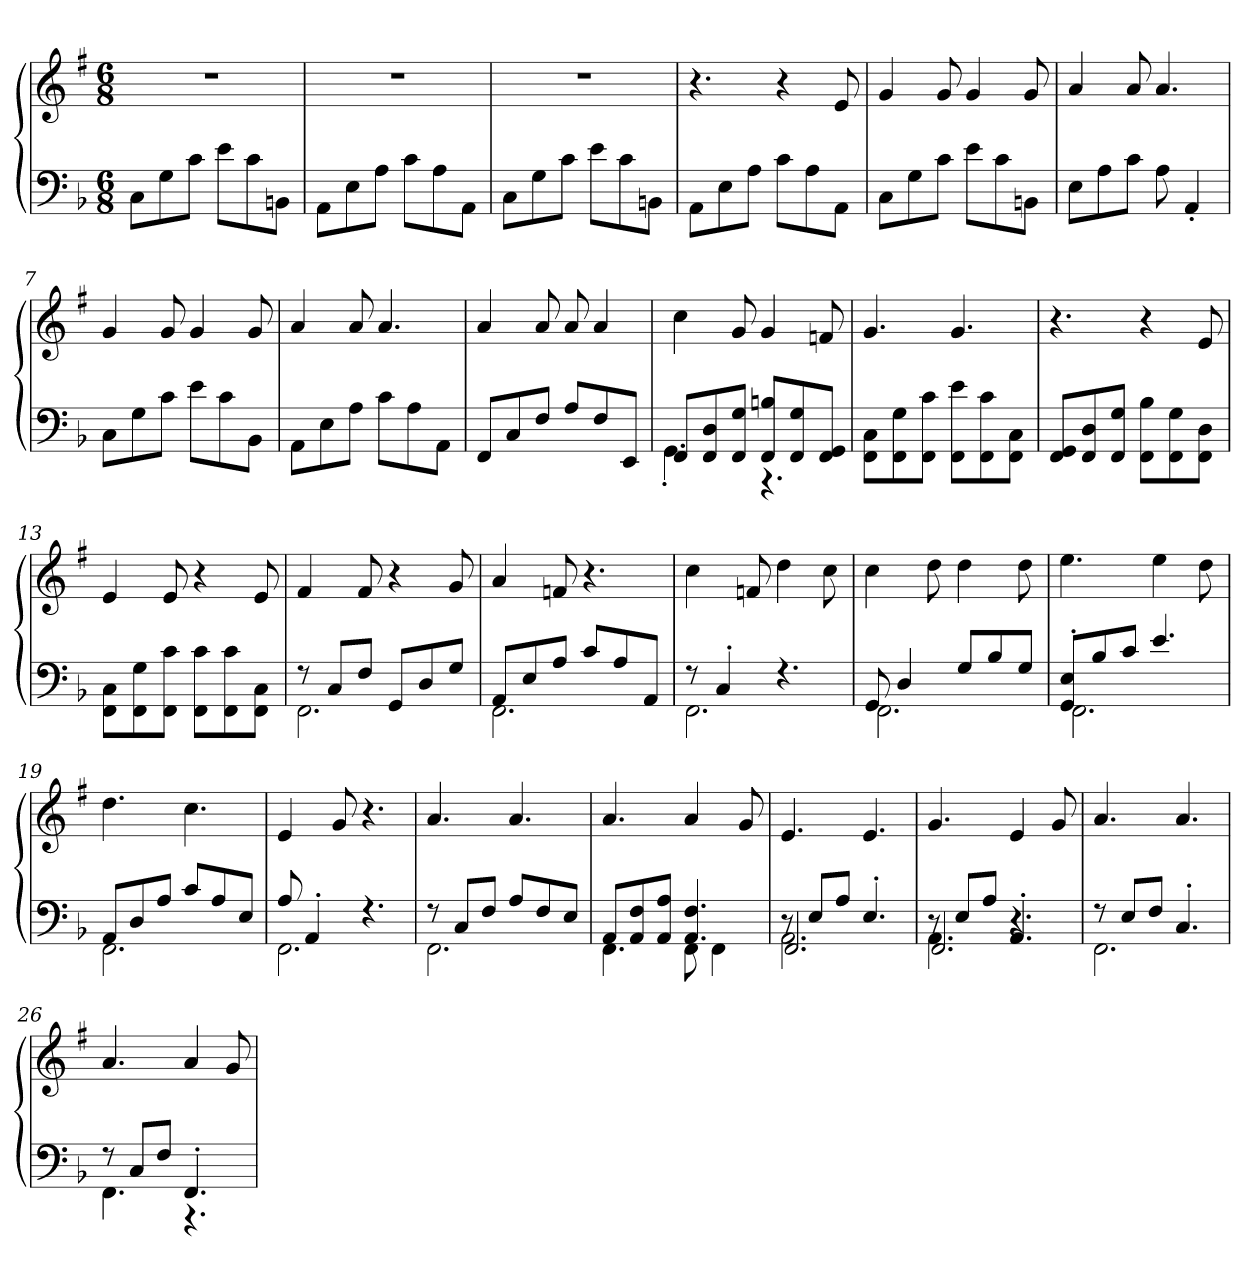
**kern	**kern
*part1	*part1
*staff2	*staff1
*clefF4	*clefG2
*k[b-]	*k[f#]
*M6/8	*M6/8
=1	=1
8CL	2.r
8G	.
8cJ	.
8eL	.
8c	.
8BBnJ	.
=2	=2
8AAL	2.r
8E	.
8AJ	.
8cL	.
8A	.
8AAJ	.
=3	=3
8CL	2.r
8G	.
8cJ	.
8eL	.
8c	.
8BBnJ	.
=4	=4
8AAL	4.r
8E	.
8AJ	.
8cL	4r
8A	.
8AAJ	8e
=5	=5
8CL	4g
8G	.
8cJ	8g
8eL	4g
8c	.
8BBnJ	8g
=6	=6
8EL	4a
8A	.
8cJ	8a
8A	4.a
4AA'	.
=7	=7
8CL	4g
8G	.
8cJ	8g
8eL	4g
8c	.
8BB-J	8g
=8	=8
8AAL	4a
8E	.
8AJ	8a
8cL	4.a
8A	.
8AAJ	.
=9	=9
8FFL	4a
8C	.
8FJ	8a
8AL	8a
8F	4a
8EEJ	.
=10	=10
*^	*
8FFL	4.GG'	4cc
8FF 8D	.	.
8FF 8GJ	.	8g
8FF 8BnL	4.r	4g
8FF 8G	.	.
8FF 8GGJ	.	8fn
*v	*v	*
=11	=11
8FF 8CL	4.g
8FF 8G	.
8FF 8cJ	.
8FF 8eL	4.g
8FF 8c	.
8FF 8CJ	.
=12	=12
8FF 8GGL	4.r
8FF 8D	.
8FF 8GJ	.
8FF 8B-L	4r
8FF 8G	.
8FF 8DJ	8e
=13	=13
8FF 8CL	4e
8FF 8G	.
8FF 8cJ	8e
8FF 8cL	4r
8FF 8c	.
8FF 8CJ	8e
=14	=14
*^	*
8r	2.FF	4f#
8CL	.	.
8FJ	.	8f#
8GGL	.	4r
8D	.	.
8GJ	.	8g
=15	=15	=15
8AAL	2.FF	4a
8E	.	.
8AJ	.	8fn
8cL	.	4.r
8A	.	.
8AAJ	.	.
=16	=16	=16
8r	2.FF	4cc
4C'	.	.
.	.	8fn
4.r	.	4dd
.	.	8cc
=17	=17	=17
8GG	2.FF	4cc
4D	.	.
.	.	8dd
8GL	.	4dd
8B-	.	.
8GJ	.	8dd
=18	=18	=18
8GG' 8E'L	2.FF	4.ee
8B-	.	.
8cJ	.	.
4.e	.	4ee
.	.	8dd
=19	=19	=19
8AAL	2.FF	4.dd
8D	.	.
8AJ	.	.
8cL	.	4.cc
8A	.	.
8EJ	.	.
=20	=20	=20
8A	2.FF	4e
4AA'	.	.
.	.	8g
4.r	.	4.r
=21	=21	=21
8r	2.FF	4.a
8CL	.	.
8FJ	.	.
8AL	.	4.a
8F	.	.
8EJ	.	.
=22	=22	=22
8AAL	4.FF	4.a
8AA 8F	.	.
8AA 8AJ	.	.
4.AA 4.F	8FF	4a
.	4FF	.
.	.	8g
=23	=23	=23
*	*^	*
8r	2.AA	2.FF	4.e
8EL	.	.	.
8AJ	.	.	.
4.E'	.	.	4.e
=24	=24	=24	=24
8r	4.AA	2.FF	4.g
8EL	.	.	.
8AJ	.	.	.
4.AA'	4.r	.	4e
.	.	.	8g
*	*v	*v	*
=25	=25	=25
8r	2.FF	4.a
8EL	.	.
8FJ	.	.
4.C'	.	4.a
=26	=26	=26
8r	4.FF	4.a
8CL	.	.
8FJ	.	.
4.FF'	4.r	4a
.	.	8g
*v	*v	*
=	=
*-	*-
